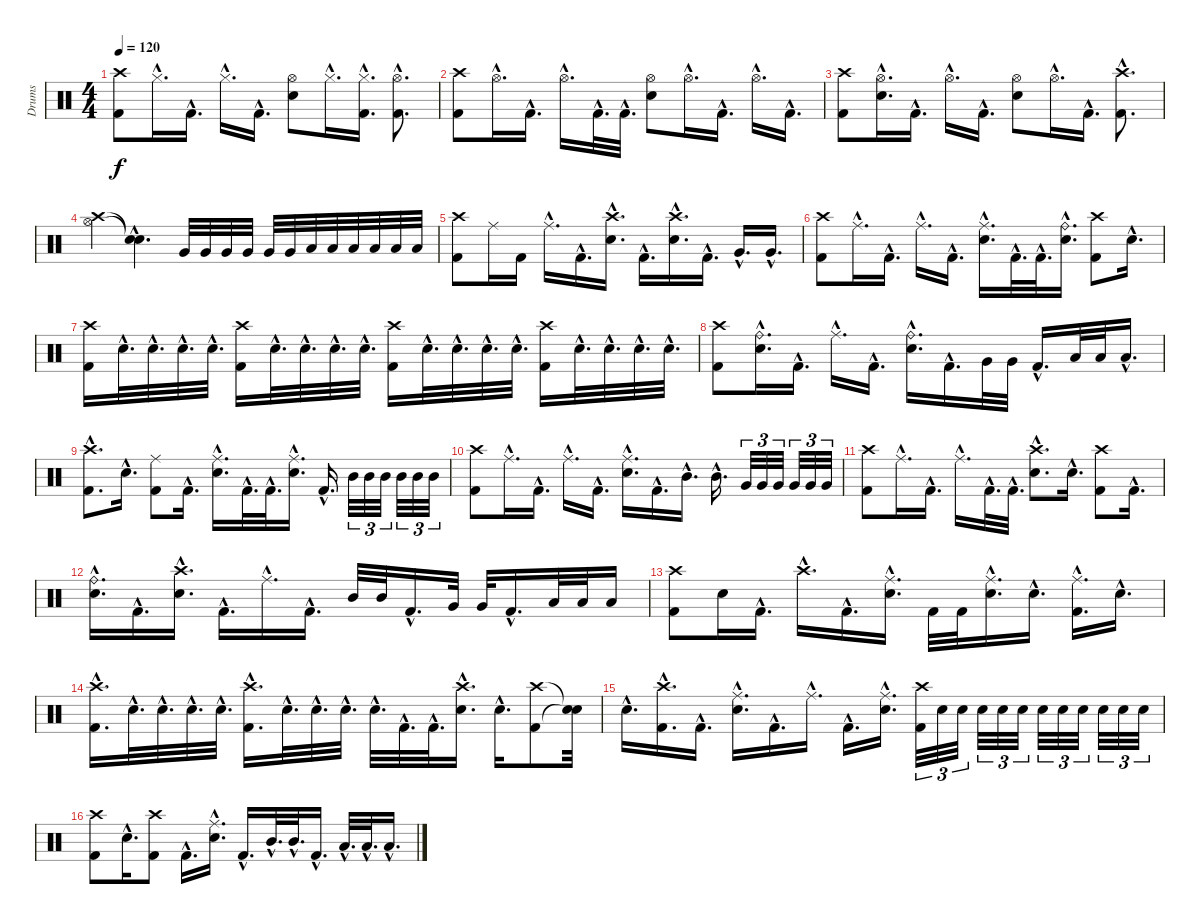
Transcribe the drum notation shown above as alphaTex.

\track ("Drums" "Drums") {instrument percussion}
\staff {score}
\articulation defaults
\ts (4 4)
\tempo 120
\clef neutral
\ks c
("Crash high (hit)" "Kick (hit) 2").8{dy f} "Hi-Hat (closed)"{hac}.16{d} "Kick (hit) 2"{hac}.16{d} "Hi-Hat (closed)"{hac}.16{d} "Kick (hit) 2"{hac}.16{d} ("Hi-Hat (open)" "Snare (hit) 2").8 "Hi-Hat (closed)"{hac}.16{d} ("Hi-Hat (closed)"{hac} "Kick (hit) 2"{hac}).16{d} ("Hi-Hat (open)"{hac} "Kick (hit) 2"{hac}).8{d} |
("Crash high (hit)" "Kick (hit) 2").8 "Hi-Hat (open)"{hac}.16{d} "Kick (hit) 2"{hac}.16{d} "Hi-Hat (open)"{hac}.16{d} "Kick (hit) 2"{hac}.32{d} "Kick (hit) 2"{hac}.32{d} ("Hi-Hat (open)" "Snare (hit) 2").8 "Hi-Hat (open)"{hac}.16{d} "Kick (hit) 2"{hac}.16{d} "Hi-Hat (open)"{hac}.16{d} "Kick (hit) 2"{hac}.16{d} |
("Crash high (hit)" "Kick (hit) 2").8 ("Hi-Hat (open)"{hac} "Snare (hit) 2"{hac}).16{d} "Kick (hit) 2"{hac}.16{d} "Hi-Hat (open)"{hac}.16{d} "Kick (hit) 2"{hac}.16{d} ("Hi-Hat (open)" "Snare (hit) 2").8 "Hi-Hat (open)"{hac}.16{d} "Kick (hit) 2"{hac}.16{d} ("Crash high (hit)"{hac} "Kick (hit) 2"{hac}).8{d} |
("Crash high (hit)" "Hi-Hat (open)").4 ("Snare (hit)"{hac t} "Snare (hit)"{hac t}).4{d} "Very Low Tom (hit)".32 "Very Low Tom (hit)".32 "Very Low Tom (hit)".32 "Very Low Tom (hit)".32 "Very Low Tom (hit)".32 "Very Low Tom (hit)".32 "Low Floor Tom (hit)".32 "Low Floor Tom (hit)".32 "Low Floor Tom (hit)".32 "Low Floor Tom (hit)".32 "Low Floor Tom (hit)".32 "Low Floor Tom (hit)".32 |
("Crash high (hit)" "Kick (hit) 2").8 "Ride (middle)".16 "Kick (hit) 2".16 "Ride (middle)"{hac}.16{d} "Kick (hit) 2"{hac}.16{d} ("Crash high (hit)"{hac} "Snare (hit) 2"{hac}).16{d} "Kick (hit) 2"{hac}.16{d} ("Crash high (hit)"{hac} "Snare (hit) 2"{hac}).16{d} "Kick (hit) 2"{hac}.16{d} "Very Low Tom (hit)"{hac}.16{d} "Very Low Tom (hit)"{hac}.16{d} |
("Crash high (hit)" "Kick (hit) 2").8 "Ride (middle)"{hac}.16{d} "Kick (hit) 2"{hac}.16{d} "Ride (middle)"{hac}.16{d} "Kick (hit) 2"{hac}.16{d} ("Ride (middle)"{hac} "Snare (hit) 2"{hac}).16{d} "Kick (hit) 2"{hac}.32{d} "Kick (hit) 2"{hac}.32{d} ("Ride (bell)"{hac} "Snare (hit) 2"{hac}).16{d} ("Crash high (hit)" "Kick (hit) 2").8 "Snare (hit) 2"{hac}.16{d} |
("Crash high (hit)" "Kick (hit) 2").16 "Snare (hit) 2"{hac}.32{d} "Snare (hit) 2"{hac}.32{d} "Snare (hit) 2"{hac}.32{d} "Snare (hit) 2"{hac}.32{d} ("Crash high (hit)" "Kick (hit) 2").16 "Snare (hit) 2"{hac}.32{d} "Snare (hit) 2"{hac}.32{d} "Snare (hit) 2"{hac}.32{d} "Snare (hit) 2"{hac}.32{d} ("Crash high (hit)" "Kick (hit) 2").16 "Snare (hit) 2"{hac}.32{d} "Snare (hit) 2"{hac}.32{d} "Snare (hit) 2"{hac}.32{d} "Snare (hit) 2"{hac}.32{d} ("Crash high (hit)" "Kick (hit) 2").16 "Snare (hit) 2"{hac}.32{d} "Snare (hit) 2"{hac}.32{d} "Snare (hit) 2"{hac}.32{d} "Snare (hit) 2"{hac}.32{d} |
("Crash high (hit)" "Kick (hit) 2").8 ("Ride (bell)"{hac} "Snare (hit) 2"{hac}).16{d} "Kick (hit) 2"{hac}.16{d} "Ride (middle)"{hac}.16{d} "Kick (hit) 2"{hac}.16{d} ("Ride (bell)"{hac} "Snare (hit) 2"{hac}).16{d} "Kick (hit) 2"{hac}.16{d} "Very Low Tom (hit)".32 "Very Low Tom (hit)".32 "Kick (hit) 2"{hac}.16{d} "Low Floor Tom (hit)".32 "Low Floor Tom (hit)".32 "Low Floor Tom (hit)"{hac}.16{d} |
("Crash high (hit)"{hac} "Kick (hit) 2"{hac}).8{d} "Snare (hit) 2"{hac}.16{d} ("Ride (middle)" "Kick (hit) 2").8 "Kick (hit) 2"{hac}.16{d} ("Ride (middle)"{hac} "Snare (hit) 2"{hac}).16{d} "Kick (hit) 2"{hac}.32{d} "Kick (hit) 2"{hac}.32{d} ("Ride (middle)"{hac} "Snare (hit) 2"{hac}).16{d} "Kick (hit) 2"{hac}.16{d} "Mid Tom (hit)".32{tu (3 2)} "Mid Tom (hit)".32{tu (3 2)} "Mid Tom (hit)".32{tu (3 2)} "Mid Tom (hit)".32{tu (3 2)} "Mid Tom (hit)".32{tu (3 2)} "Mid Tom (hit)".32{tu (3 2)} |
("Crash high (hit)" "Kick (hit) 2").8 "Ride (middle)"{hac}.16{d} "Kick (hit) 2"{hac}.16{d} "Ride (middle)"{hac}.16{d} "Kick (hit) 2"{hac}.16{d} ("Ride (middle)"{hac} "Snare (hit) 2"{hac}).16{d} "Kick (hit) 2"{hac}.16{d} "Mid Tom (hit)"{hac}.16{d} "Mid Tom (hit)"{hac}.16{d} "Very Low Tom (hit)".32{tu (3 2)} "Very Low Tom (hit)".32{tu (3 2)} "Very Low Tom (hit)".32{tu (3 2)} "Very Low Tom (hit)".32{tu (3 2)} "Very Low Tom (hit)".32{tu (3 2)} "Very Low Tom (hit)".32{tu (3 2)} |
("Crash high (hit)" "Kick (hit) 2").8 "Ride (middle)"{hac}.16{d} "Kick (hit) 2"{hac}.16{d} "Ride (middle)"{hac}.16{d} "Kick (hit) 2"{hac}.32{d} "Kick (hit) 2"{hac}.32{d} ("Crash high (hit)"{hac} "Snare (hit) 2"{hac}).8{d} "Snare (hit) 2"{hac}.16{d} ("Crash high (hit)" "Kick (hit) 2").8 "Kick (hit) 2"{hac}.16{d} |
("Ride (bell)"{hac} "Snare (hit) 2"{hac}).16{d} "Kick (hit) 2"{hac}.16{d} ("Crash high (hit)"{hac} "Snare (hit) 2"{hac}).16{d} "Kick (hit) 2"{hac}.16{d} "Ride (middle)"{hac}.16{d} "Kick (hit) 2"{hac}.16{d} "Mid Tom (hit)".32 "Mid Tom (hit)".32 "Kick (hit) 2"{hac}.16{d} "Very Low Tom (hit)".32 "Very Low Tom (hit)".32 "Kick (hit) 2"{hac}.16{d} "Low Floor Tom (hit)".32 "Low Floor Tom (hit)".32 "Low Floor Tom (hit)".16 |
("Crash high (hit)" "Kick (hit) 2").8 "Snare (hit) 2".16 "Kick (hit) 2"{hac}.16{d} "Crash high (hit)"{hac}.16{d} "Kick (hit) 2"{hac}.16{d} ("Ride (middle)"{hac} "Snare (hit) 2"{hac}).16{d} "Kick (hit) 2".32 "Kick (hit) 2".32 ("Ride (middle)"{hac} "Snare (hit) 2"{hac}).16{d} "Snare (hit) 2"{hac}.16{d} ("Ride (middle)"{hac} "Kick (hit) 2"{hac}).16{d} "Snare (hit) 2"{hac}.16{d} |
("Crash high (hit)"{hac} "Kick (hit) 2"{hac}).16{d} "Snare (hit) 2"{hac}.32{d} "Snare (hit) 2"{hac}.32{d} "Snare (hit) 2"{hac}.32{d} "Snare (hit) 2"{hac}.32{d} ("Crash high (hit)"{hac} "Kick (hit) 2"{hac}).16{d} "Snare (hit) 2"{hac}.32{d} "Snare (hit) 2"{hac}.32{d} "Snare (hit) 2"{hac}.32{d} "Snare (hit) 2"{hac}.32{d} "Kick (hit) 2"{hac}.32{d} "Kick (hit) 2"{hac}.32{d} ("Crash high (hit)"{hac} "Snare (hit) 2"{hac}).16{d} "Snare (hit) 2"{hac}.16{d} ("Crash high (hit)" "Kick (hit) 2").8 ("Snare (hit)"{t} "Snare (hit)"{t}).32 |
"Snare (hit) 2"{hac}.16{d} ("Crash high (hit)"{hac} "Kick (hit) 2"{hac}).16{d} "Kick (hit) 2"{hac}.16{d} ("Ride (middle)"{hac} "Snare (hit) 2"{hac}).16{d} "Kick (hit) 2"{hac}.16{d} "Ride (middle)"{hac}.16{d} "Kick (hit) 2"{hac}.16{d} ("Ride (middle)"{hac} "Snare (hit) 2"{hac}).16{d} ("Crash high (hit)" "Kick (hit) 2").32{tu (3 2)} "Snare (hit) 2".32{tu (3 2)} "Snare (hit) 2".32{tu (3 2)} "Snare (hit) 2".32{tu (3 2)} "Snare (hit) 2".32{tu (3 2)} "Snare (hit) 2".32{tu (3 2)} "Snare (hit) 2".32{tu (3 2)} "Snare (hit) 2".32{tu (3 2)} "Snare (hit) 2".32{tu (3 2)} "Snare (hit) 2".32{tu (3 2)} "Snare (hit) 2".32{tu (3 2)} "Snare (hit) 2".32{tu (3 2)} |
("Crash high (hit)" "Kick (hit) 2").8 "Snare (hit) 2"{hac}.16{d} ("Crash high (hit)" "Kick (hit) 2").8 "Kick (hit) 2"{hac}.16{d} ("Ride (middle)"{hac} "Snare (hit) 2"{hac}).16{d} "Kick (hit) 2"{hac}.16{d} "Mid Tom (hit)"{hac}.32{d} "Mid Tom (hit)"{hac}.32{d} "Kick (hit) 2"{hac}.16{d} "Low Floor Tom (hit)"{hac}.32{d} "Low Floor Tom (hit)"{hac}.32{d} "Low Floor Tom (hit)"{hac}.16{d}
